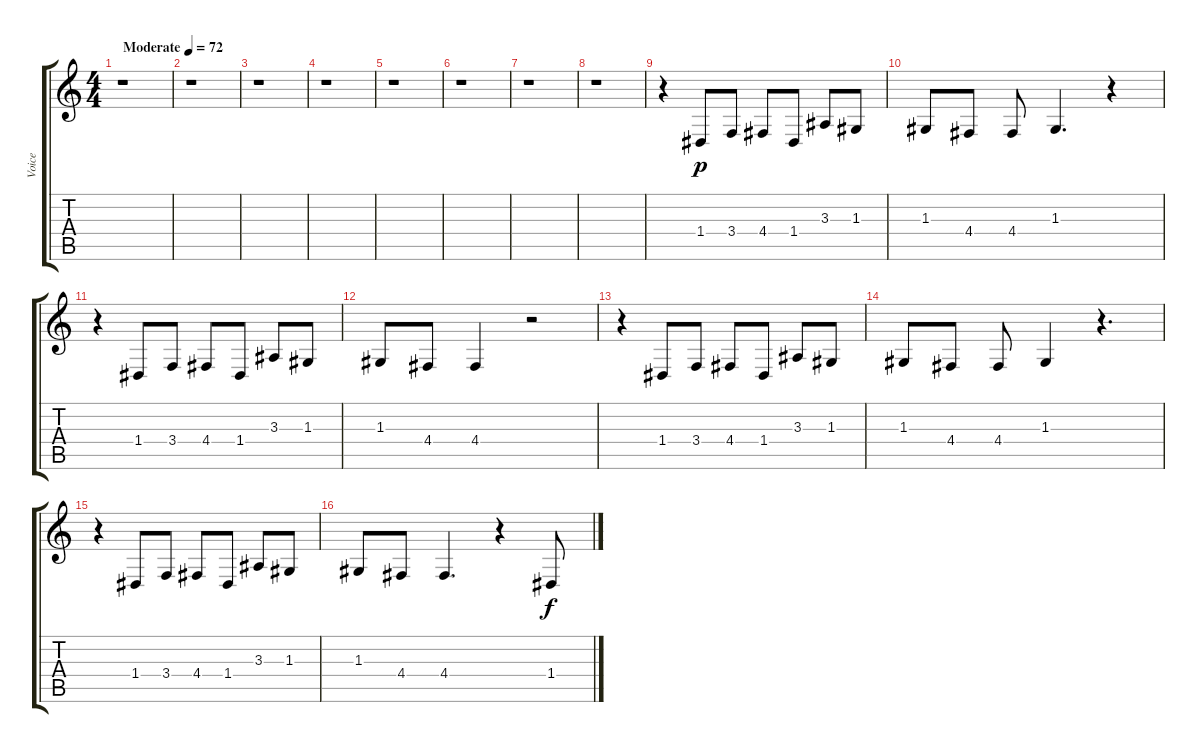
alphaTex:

\track ("Voice" "Voice") {instrument electricgrandpiano}
\staff {score tabs}
\tuning (E4 B3 G3 D3 A2 E2) {hide}
\ts (4 4)
\tempo (72 "Moderate")
\clef g2
\ks c
r.1{dy p instrument electricgrandpiano} |
r.1 |
r.1 |
r.1 |
r.1 |
r.1 |
r.1 |
r.1 |
r.4 1.4.8 3.4.8 4.4.8 1.4.8 3.3.8 1.3.8 |
1.3.8 4.4.8 4.4.8 1.3.4{d} r.4 |
r.4 1.4.8 3.4.8 4.4.8 1.4.8 3.3.8 1.3.8 |
1.3.8 4.4.8 4.4.4 r.2 |
r.4 1.4.8 3.4.8 4.4.8 1.4.8 3.3.8 1.3.8 |
1.3.8 4.4.8 4.4.8 1.3.4 r.4{d} |
r.4 1.4.8 3.4.8 4.4.8 1.4.8 3.3.8 1.3.8 |
1.3.8 4.4.8 4.4.4{d} r.4 1.4.8{dy f}
